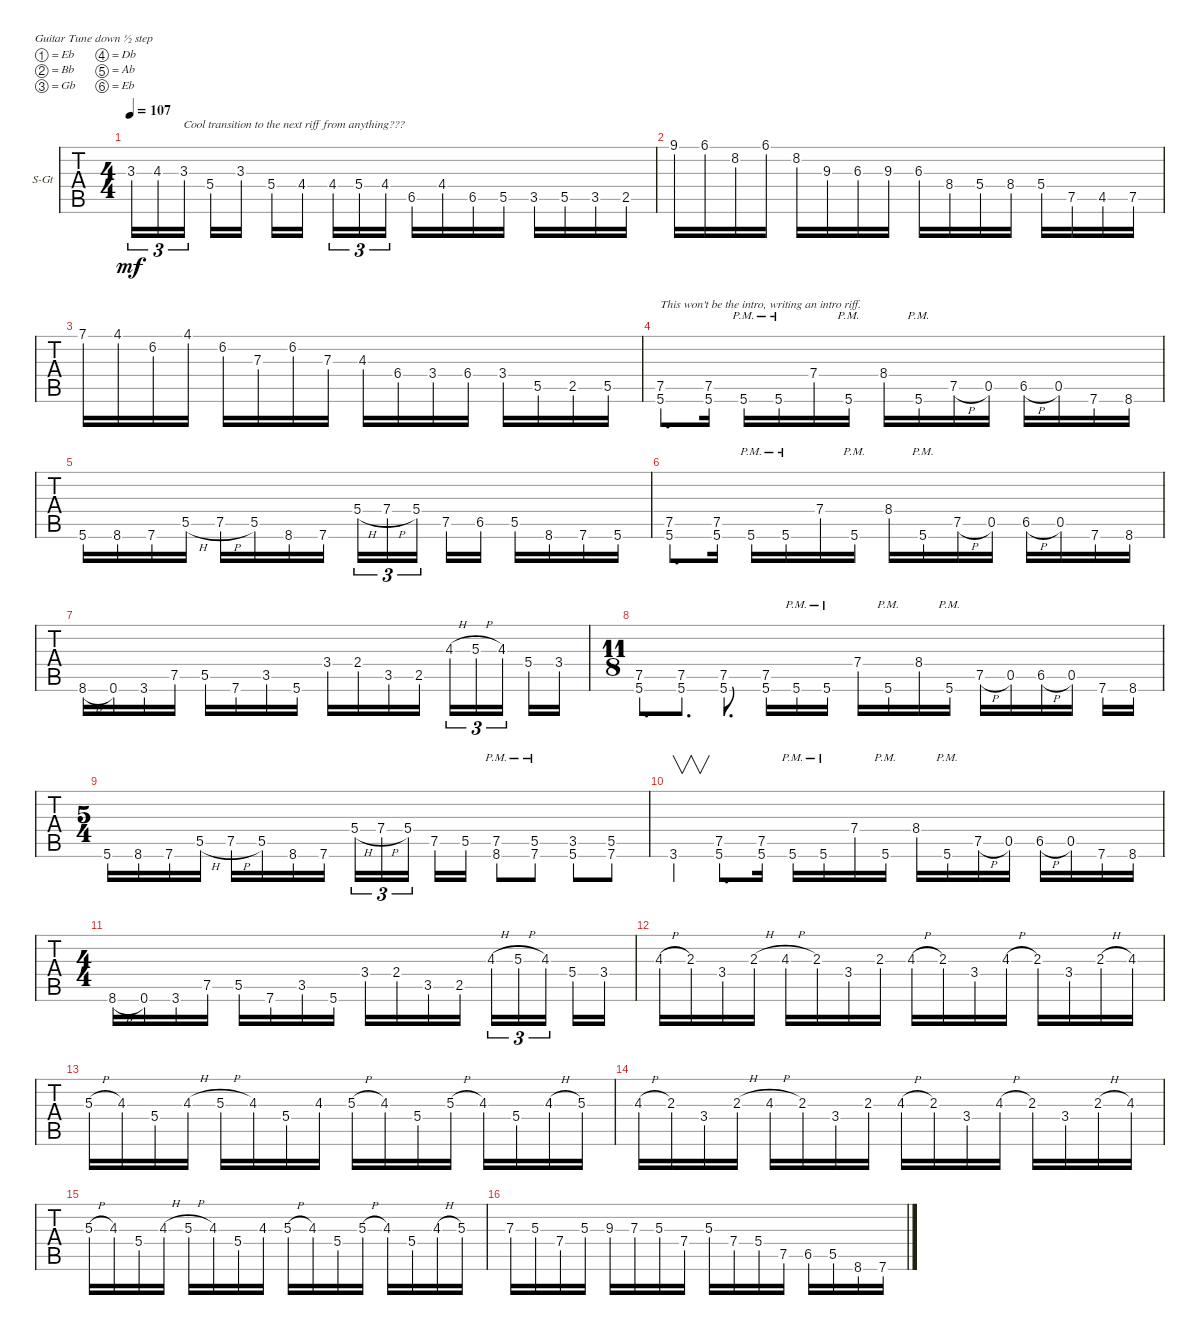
\defaultSystemsLayout 4
\bracketExtendMode groupsimilarinstruments
\firstSystemTrackNameOrientation horizontal
\otherSystemsTrackNameOrientation horizontal
\track ("Steel Guitar" "S-Gt") {instrument acousticguitarsteel}
\staff {tabs}
\tuning (Eb4 Bb3 Gb3 Db3 Ab2 Eb2)
\ts (4 4)
\tempo 107
\clef g2
\ks c
3.3.16{tu (3 2) dy mf} 4.3.16{tu (3 2)} 3.3.16{tu (3 2) txt "Cool transition to the next riff from anything???"} 5.4.16 3.3.16 5.4.16 4.4.16 4.4.16{tu (3 2)} 5.4.16{tu (3 2)} 4.4.16{tu (3 2)} 6.5.16 4.4.16 6.5.16 5.5.16 3.5.16 5.5.16 3.5.16 2.5.16 |
9.1.16 6.1.16 8.2.16 6.1.16 8.2.16 9.3.16 6.3.16 9.3.16 6.3.16 8.4.16 5.4.16 8.4.16 5.4.16 7.5.16 4.5.16 7.5.16 |
7.1.16 4.1.16 6.2.16 4.1.16 6.2.16 7.3.16 6.2.16 7.3.16 4.3.16 6.4.16 3.4.16 6.4.16 3.4.16 5.5.16 2.5.16 5.5.16 |
(5.6 7.5).8{d txt "This won't be the intro, writing an intro riff."} (5.6 7.5).16 5.6{pm}.16 5.6{pm}.16 7.4.16 5.6{pm}.16 8.4.16 5.6{pm}.16 7.5{h}.16 0.5.16 6.5{h}.16 0.5.16 7.6.16 8.6.16 |
5.6.16 8.6.16 7.6.16 5.5{h}.16 7.5{h}.16 5.5.16 8.6.16 7.6.16 5.4{h}.16{tu (3 2)} 7.4{h}.16{tu (3 2)} 5.4.16{tu (3 2)} 7.5.16 6.5.16 5.5.16 8.6.16 7.6.16 5.6.16 |
(5.6 7.5).8{d} (5.6 7.5).16 5.6{pm}.16 5.6{pm}.16 7.4.16 5.6{pm}.16 8.4.16 5.6{pm}.16 7.5{h}.16 0.5.16 6.5{h}.16 0.5.16 7.6.16 8.6.16 |
8.6{h}.16 0.6.16 3.6.16 7.5.16 5.5.16 7.6.16 3.5.16 5.6.16 3.4.16 2.4.16 3.5.16 2.5.16 4.3{h}.16{tu (3 2)} 5.3{h}.16{tu (3 2)} 4.3.16{tu (3 2)} 5.4.16 3.4.16 |
\ts (11 8)
(5.6 7.5).8{d} (5.6 7.5).8{d} (5.6 7.5).8{d} (5.6 7.5).16 5.6{pm}.16 5.6{pm}.16 7.4.16 5.6{pm}.16 8.4.16 5.6{pm}.16 7.5{h}.16 0.5.16 6.5{h}.16 0.5.16 7.6.16 8.6.16 |
\ts (5 4)
5.6.16 8.6.16 7.6.16 5.5{h}.16 7.5{h}.16 5.5.16 8.6.16 7.6.16 5.4{h}.16{tu (3 2)} 7.4{h}.16{tu (3 2)} 5.4.16{tu (3 2)} 7.5.16 5.5.16 (8.6{pm} 7.5).8 (7.6{pm} 5.5).8 (5.6 3.5).8 (7.6 5.5).8 |
3.6.4{v} (5.6 7.5).8{d} (5.6 7.5).16 5.6{pm}.16 5.6{pm}.16 7.4.16 5.6{pm}.16 8.4.16 5.6{pm}.16 7.5{h}.16 0.5.16 6.5{h}.16 0.5.16 7.6.16 8.6.16 |
\ts (4 4)
8.6{h}.16 0.6.16 3.6.16 7.5.16 5.5.16 7.6.16 3.5.16 5.6.16 3.4.16 2.4.16 3.5.16 2.5.16 4.3{h}.16{tu (3 2)} 5.3{h}.16{tu (3 2)} 4.3.16{tu (3 2)} 5.4.16 3.4.16 |
4.3{h}.16 2.3.16 3.4.16 2.3{h}.16 4.3{h}.16 2.3.16 3.4.16 2.3.16 4.3{h}.16 2.3.16 3.4.16 4.3{h}.16 2.3.16 3.4.16 2.3{h}.16 4.3.16 |
5.3{h}.16 4.3.16 5.4.16 4.3{h}.16 5.3{h}.16 4.3.16 5.4.16 4.3.16 5.3{h}.16 4.3.16 5.4.16 5.3{h}.16 4.3.16 5.4.16 4.3{h}.16 5.3.16 |
4.3{h}.16 2.3.16 3.4.16 2.3{h}.16 4.3{h}.16 2.3.16 3.4.16 2.3.16 4.3{h}.16 2.3.16 3.4.16 4.3{h}.16 2.3.16 3.4.16 2.3{h}.16 4.3.16 |
5.3{h}.16 4.3.16 5.4.16 4.3{h}.16 5.3{h}.16 4.3.16 5.4.16 4.3.16 5.3{h}.16 4.3.16 5.4.16 5.3{h}.16 4.3.16 5.4.16 4.3{h}.16 5.3.16 |
7.3.16 5.3.16 7.4.16 5.3.16 9.3.16 7.3.16 5.3.16 7.4.16 5.3.16 7.4.16 5.4.16 7.5.16 6.5.16 5.5.16 8.6.16 7.6.16
